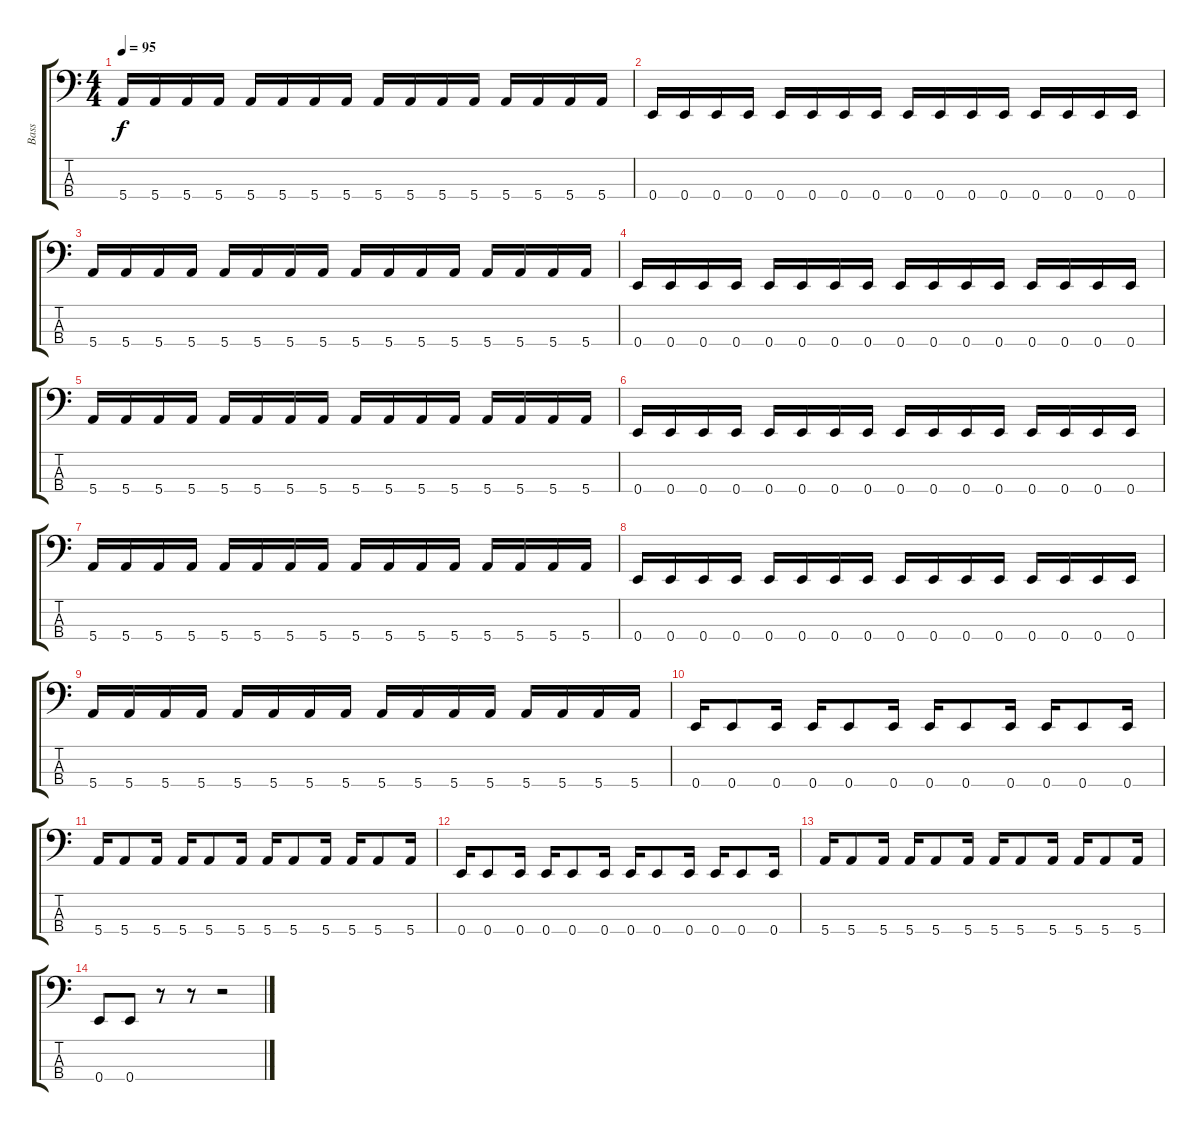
\track ("Bass" "Bass") {instrument electricbasspick}
\staff {score tabs}
\tuning (G2 D2 A1 E1) {hide}
\ts (4 4)
\tempo 95
\clef f4
\ks c
5.4.16{dy f} 5.4.16 5.4.16 5.4.16 5.4.16 5.4.16 5.4.16 5.4.16 5.4.16 5.4.16 5.4.16 5.4.16 5.4.16 5.4.16 5.4.16 5.4.16 |
0.4.16 0.4.16 0.4.16 0.4.16 0.4.16 0.4.16 0.4.16 0.4.16 0.4.16 0.4.16 0.4.16 0.4.16 0.4.16 0.4.16 0.4.16 0.4.16 |
5.4.16 5.4.16 5.4.16 5.4.16 5.4.16 5.4.16 5.4.16 5.4.16 5.4.16 5.4.16 5.4.16 5.4.16 5.4.16 5.4.16 5.4.16 5.4.16 |
0.4.16 0.4.16 0.4.16 0.4.16 0.4.16 0.4.16 0.4.16 0.4.16 0.4.16 0.4.16 0.4.16 0.4.16 0.4.16 0.4.16 0.4.16 0.4.16 |
5.4.16 5.4.16 5.4.16 5.4.16 5.4.16 5.4.16 5.4.16 5.4.16 5.4.16 5.4.16 5.4.16 5.4.16 5.4.16 5.4.16 5.4.16 5.4.16 |
0.4.16 0.4.16 0.4.16 0.4.16 0.4.16 0.4.16 0.4.16 0.4.16 0.4.16 0.4.16 0.4.16 0.4.16 0.4.16 0.4.16 0.4.16 0.4.16 |
5.4.16 5.4.16 5.4.16 5.4.16 5.4.16 5.4.16 5.4.16 5.4.16 5.4.16 5.4.16 5.4.16 5.4.16 5.4.16 5.4.16 5.4.16 5.4.16 |
0.4.16 0.4.16 0.4.16 0.4.16 0.4.16 0.4.16 0.4.16 0.4.16 0.4.16 0.4.16 0.4.16 0.4.16 0.4.16 0.4.16 0.4.16 0.4.16 |
5.4.16 5.4.16 5.4.16 5.4.16 5.4.16 5.4.16 5.4.16 5.4.16 5.4.16 5.4.16 5.4.16 5.4.16 5.4.16 5.4.16 5.4.16 5.4.16 |
0.4.16 0.4.8 0.4.16 0.4.16 0.4.8 0.4.16 0.4.16 0.4.8 0.4.16 0.4.16 0.4.8 0.4.16 |
5.4.16 5.4.8 5.4.16 5.4.16 5.4.8 5.4.16 5.4.16 5.4.8 5.4.16 5.4.16 5.4.8 5.4.16 |
0.4.16 0.4.8 0.4.16 0.4.16 0.4.8 0.4.16 0.4.16 0.4.8 0.4.16 0.4.16 0.4.8 0.4.16 |
5.4.16 5.4.8 5.4.16 5.4.16 5.4.8 5.4.16 5.4.16 5.4.8 5.4.16 5.4.16 5.4.8 5.4.16 |
0.4.8 0.4.8 r.8 r.8 r.2
